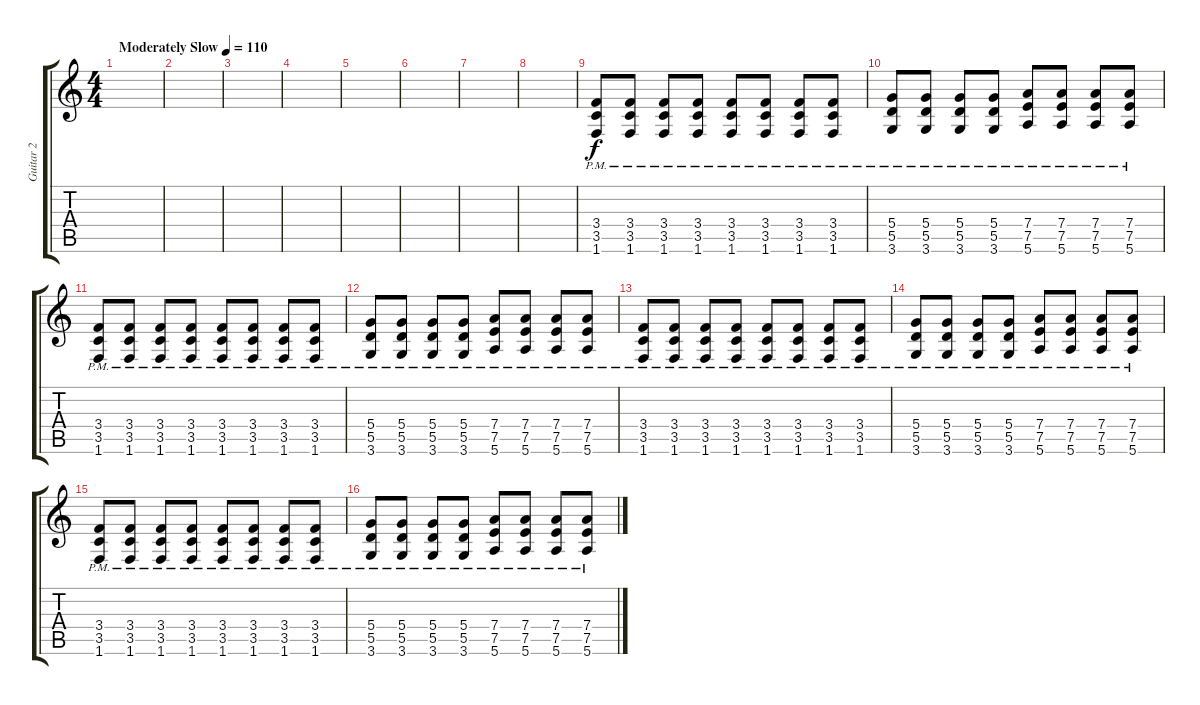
\track ("Guitar 2" "Guitar 2") {instrument distortionguitar}
\staff {score tabs}
\tuning (E4 B3 G3 D3 A2 E2) {hide}
\ts (4 4)
\tempo (110 "Moderately Slow")
\clef g2
\ks c
|
|
|
|
|
|
|
|
(3.4{pm} 3.5{pm} 1.6{pm}).8 (3.4{pm} 3.5{pm} 1.6{pm}).8 (3.4{pm} 3.5{pm} 1.6{pm}).8 (3.4{pm} 3.5{pm} 1.6{pm}).8 (3.4{pm} 3.5{pm} 1.6{pm}).8 (3.4{pm} 3.5{pm} 1.6{pm}).8 (3.4{pm} 3.5{pm} 1.6{pm}).8 (3.4{pm} 3.5{pm} 1.6{pm}).8 |
(5.4{pm} 5.5{pm} 3.6{pm}).8 (5.4{pm} 5.5{pm} 3.6{pm}).8 (5.4{pm} 5.5{pm} 3.6{pm}).8 (5.4{pm} 5.5{pm} 3.6{pm}).8 (7.4{pm} 7.5{pm} 5.6{pm}).8 (7.4{pm} 7.5{pm} 5.6{pm}).8 (7.4{pm} 7.5{pm} 5.6{pm}).8 (7.4{pm} 7.5{pm} 5.6{pm}).8 |
(3.4{pm} 3.5{pm} 1.6{pm}).8 (3.4{pm} 3.5{pm} 1.6{pm}).8 (3.4{pm} 3.5{pm} 1.6{pm}).8 (3.4{pm} 3.5{pm} 1.6{pm}).8 (3.4{pm} 3.5{pm} 1.6{pm}).8 (3.4{pm} 3.5{pm} 1.6{pm}).8 (3.4{pm} 3.5{pm} 1.6{pm}).8 (3.4{pm} 3.5{pm} 1.6{pm}).8 |
(5.4{pm} 5.5{pm} 3.6{pm}).8 (5.4{pm} 5.5{pm} 3.6{pm}).8 (5.4{pm} 5.5{pm} 3.6{pm}).8 (5.4{pm} 5.5{pm} 3.6{pm}).8 (7.4{pm} 7.5{pm} 5.6{pm}).8 (7.4{pm} 7.5{pm} 5.6{pm}).8 (7.4{pm} 7.5{pm} 5.6{pm}).8 (7.4{pm} 7.5{pm} 5.6{pm}).8 |
(3.4{pm} 3.5{pm} 1.6{pm}).8 (3.4{pm} 3.5{pm} 1.6{pm}).8 (3.4{pm} 3.5{pm} 1.6{pm}).8 (3.4{pm} 3.5{pm} 1.6{pm}).8 (3.4{pm} 3.5{pm} 1.6{pm}).8 (3.4{pm} 3.5{pm} 1.6{pm}).8 (3.4{pm} 3.5{pm} 1.6{pm}).8 (3.4{pm} 3.5{pm} 1.6{pm}).8 |
(5.4{pm} 5.5{pm} 3.6{pm}).8 (5.4{pm} 5.5{pm} 3.6{pm}).8 (5.4{pm} 5.5{pm} 3.6{pm}).8 (5.4{pm} 5.5{pm} 3.6{pm}).8 (7.4{pm} 7.5{pm} 5.6{pm}).8 (7.4{pm} 7.5{pm} 5.6{pm}).8 (7.4{pm} 7.5{pm} 5.6{pm}).8 (7.4{pm} 7.5{pm} 5.6{pm}).8 |
(3.4{pm} 3.5{pm} 1.6{pm}).8 (3.4{pm} 3.5{pm} 1.6{pm}).8 (3.4{pm} 3.5{pm} 1.6{pm}).8 (3.4{pm} 3.5{pm} 1.6{pm}).8 (3.4{pm} 3.5{pm} 1.6{pm}).8 (3.4{pm} 3.5{pm} 1.6{pm}).8 (3.4{pm} 3.5{pm} 1.6{pm}).8 (3.4{pm} 3.5{pm} 1.6{pm}).8 |
(5.4{pm} 5.5{pm} 3.6{pm}).8 (5.4{pm} 5.5{pm} 3.6{pm}).8 (5.4{pm} 5.5{pm} 3.6{pm}).8 (5.4{pm} 5.5{pm} 3.6{pm}).8 (7.4{pm} 7.5{pm} 5.6{pm}).8 (7.4{pm} 7.5{pm} 5.6{pm}).8 (7.4{pm} 7.5{pm} 5.6{pm}).8 (7.4{pm} 7.5{pm} 5.6{pm}).8
